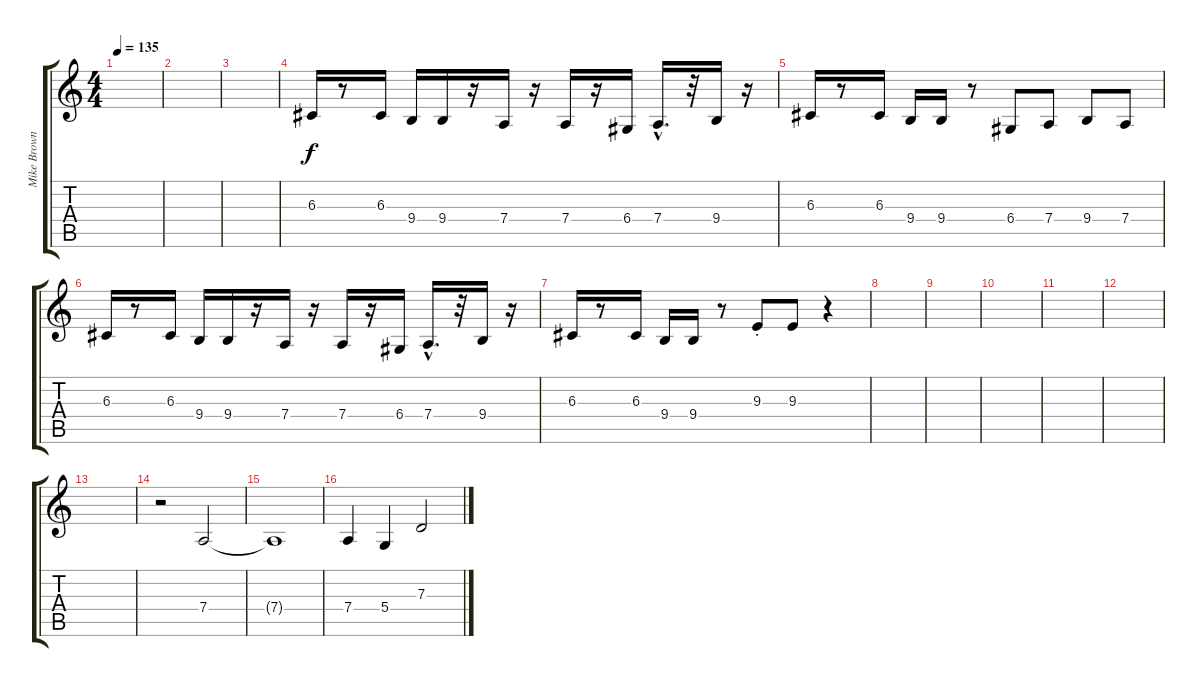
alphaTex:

\track ("Mike Brown" "Mike Brown") {instrument altosax}
\staff {score tabs}
\tuning (E4 B3 G3 D3 A2 E2) {hide}
\ts (4 4)
\tempo 135
\clef g2
\ks c
|
|
|
6.3.16 r.8 6.3.16 9.4.16 9.4.16 r.16 7.4.16 r.16 7.4.16 r.16 6.4.16 7.4{hac}.16{d} r.32 9.4.16 r.16 |
6.3.16 r.8 6.3.16 9.4.16 9.4.16 r.8 6.4.8 7.4.8 9.4.8 7.4.8 |
6.3.16 r.8 6.3.16 9.4.16 9.4.16 r.16 7.4.16 r.16 7.4.16 r.16 6.4.16 7.4{hac}.16{d} r.32 9.4.16 r.16 |
6.3.16 r.8 6.3.16 9.4.16 9.4.16 r.8 9.3{st}.8 9.3.8 r.4 |
|
|
|
|
|
|
r.2 7.4.2 |
7.4{t}.1 |
7.4.4 5.4.4 7.3.2
